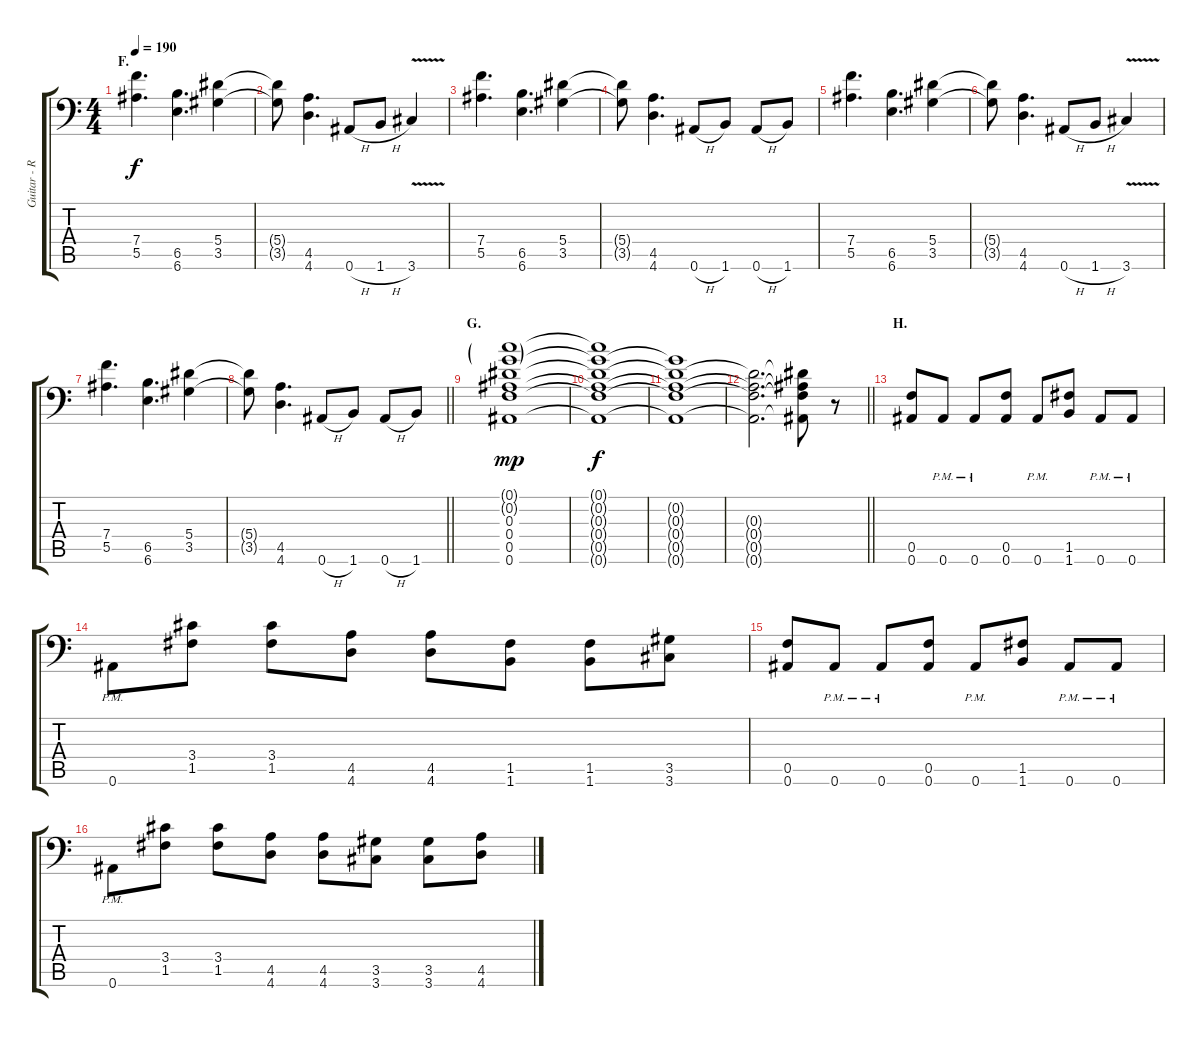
\track ("Guitar - Right" "Guitar - R") {instrument distortionguitar}
\staff {score tabs}
\tuning (C4 G3 Eb3 Bb2 F2 Bb1) {hide}
\ts (4 4)
\section ("" "F.")
\tempo 190
\clef f4
\ks c
(7.4 5.5).4{d dy f} (6.5 6.6).4{d} (5.4 3.5).4 |
(5.4{t} 3.5{t}).8 (4.5 4.6).4{d} 0.6{h}.8 1.6{h}.8 3.6{v}.4 |
(7.4 5.5).4{d} (6.5 6.6).4{d} (5.4 3.5).4 |
(5.4{t} 3.5{t}).8 (4.5 4.6).4{d} 0.6{h}.8 1.6.8 0.6{h}.8 1.6.8 |
(7.4 5.5).4{d} (6.5 6.6).4{d} (5.4 3.5).4 |
(5.4{t} 3.5{t}).8 (4.5 4.6).4{d} 0.6{h}.8 1.6{h}.8 3.6{v}.4 |
(7.4 5.5).4{d} (6.5 6.6).4{d} (5.4 3.5).4 |
\barLineRight lightlight
(5.4{t} 3.5{t}).8 (4.5 4.6).4{d} 0.6{h}.8 1.6.8 0.6{h}.8 1.6.8 |
\section ("" "G.")
(0.1{g} 0.2{g} 0.3 0.4 0.5 0.6).1{dy mp} |
(0.1{t} 0.2{t} 0.3{t} 0.4{t} 0.5{t} 0.6{t}).1{dy f} |
(0.2{t} 0.3{t} 0.4{t} 0.5{t} 0.6{t}).1 |
\barLineRight lightlight
(0.3{t} 0.4{t} 0.5{t} 0.6{t}).2{d} (0.3{t} 0.4{t} 0.5{t} 0.6{t}).8 r.8 |
\section ("" "H.")
(0.5 0.6).8 0.6{pm}.8 0.6{pm}.8 (0.5 0.6).8 0.6{pm}.8 (1.5 1.6).8 0.6{pm}.8 0.6{pm}.8 |
0.6{pm}.8 (3.4 1.5).8 (3.4 1.5).8 (4.5 4.6).8 (4.5 4.6).8 (1.5 1.6).8 (1.5 1.6).8 (3.5 3.6).8 |
(0.5 0.6).8 0.6{pm}.8 0.6{pm}.8 (0.5 0.6).8 0.6{pm}.8 (1.5 1.6).8 0.6{pm}.8 0.6{pm}.8 |
0.6{pm}.8 (3.4 1.5).8 (3.4 1.5).8 (4.5 4.6).8 (4.5 4.6).8 (3.5 3.6).8 (3.5 3.6).8 (4.5 4.6).8
